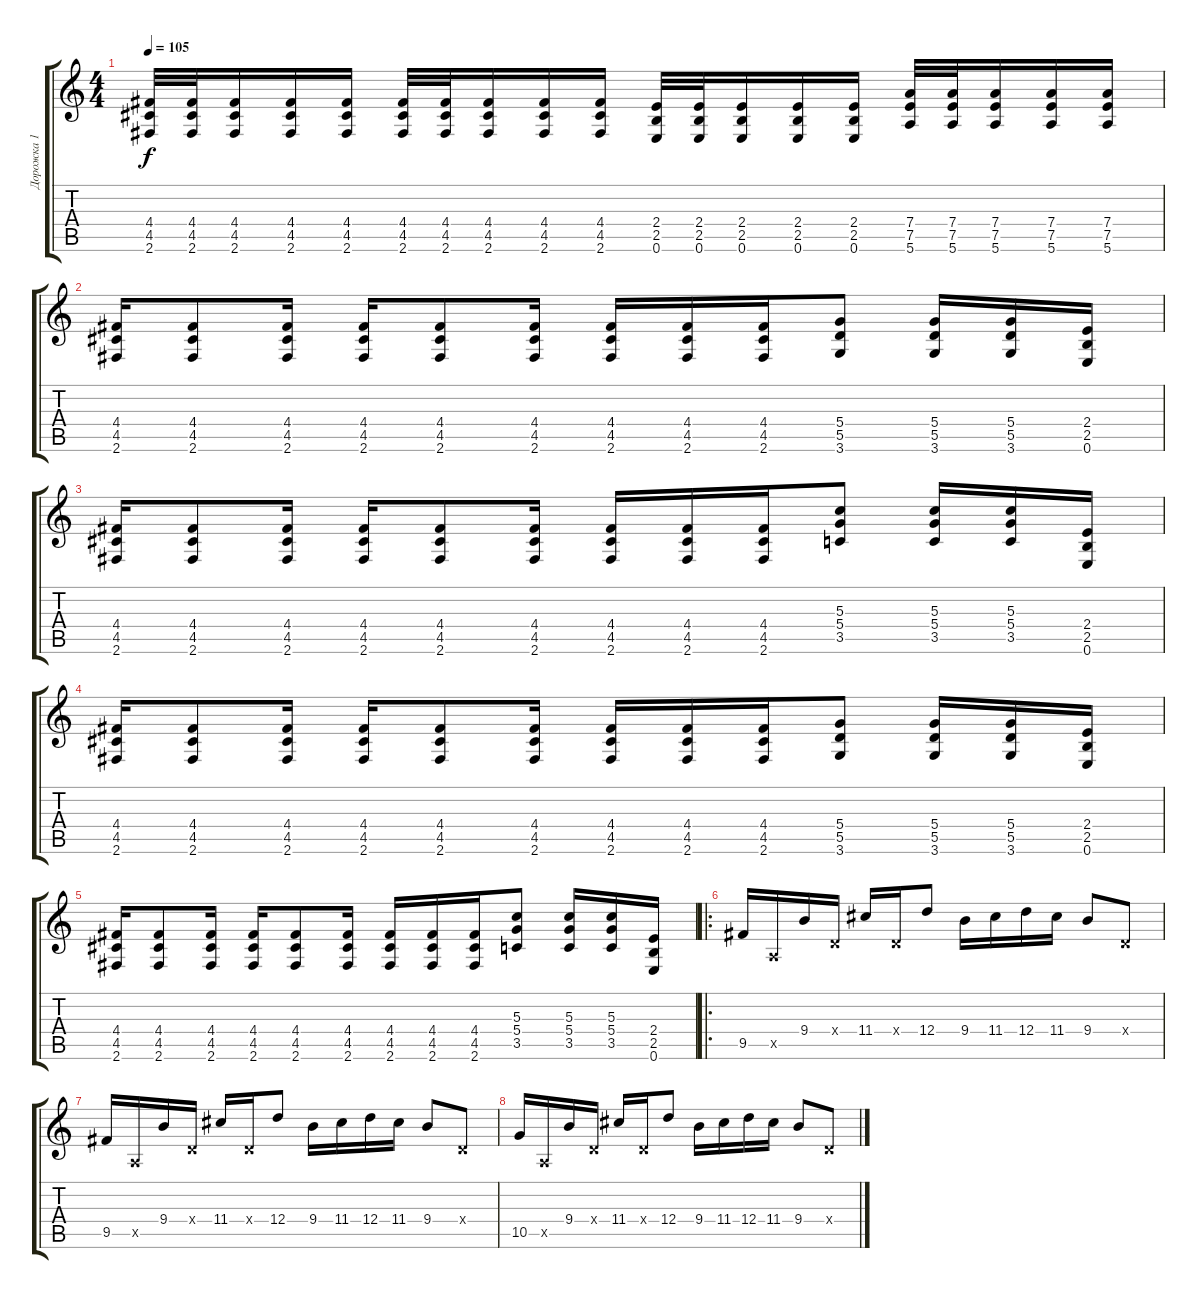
\track ("Дорожка 1" "Дорожка 1") {instrument overdrivenguitar}
\staff {score tabs}
\tuning (E4 B3 G3 D3 A2 E2) {hide}
\ts (4 4)
\tempo 105
\clef g2
\ks c
(4.4 4.5 2.6).32{dy f} (4.4 4.5 2.6).32 (4.4 4.5 2.6).16 (4.4 4.5 2.6).16 (4.4 4.5 2.6).16 (4.4 4.5 2.6).32 (4.4 4.5 2.6).32 (4.4 4.5 2.6).16 (4.4 4.5 2.6).16 (4.4 4.5 2.6).16 (2.4 2.5 0.6).32 (2.4 2.5 0.6).32 (2.4 2.5 0.6).16 (2.4 2.5 0.6).16 (2.4 2.5 0.6).16 (7.4 7.5 5.6).32 (7.4 7.5 5.6).32 (7.4 7.5 5.6).16 (7.4 7.5 5.6).16 (7.4 7.5 5.6).16 |
(4.4 4.5 2.6).16 (4.4 4.5 2.6).8 (4.4 4.5 2.6).16 (4.4 4.5 2.6).16 (4.4 4.5 2.6).8 (4.4 4.5 2.6).16 (4.4 4.5 2.6).16 (4.4 4.5 2.6).16 (4.4 4.5 2.6).16 (5.4 5.5 3.6).8 (5.4 5.5 3.6).16 (5.4 5.5 3.6).16 (2.4 2.5 0.6).16 |
(4.4 4.5 2.6).16 (4.4 4.5 2.6).8 (4.4 4.5 2.6).16 (4.4 4.5 2.6).16 (4.4 4.5 2.6).8 (4.4 4.5 2.6).16 (4.4 4.5 2.6).16 (4.4 4.5 2.6).16 (4.4 4.5 2.6).16 (5.3 5.4 3.5).8 (5.3 5.4 3.5).16 (5.3 5.4 3.5).16 (2.4 2.5 0.6).16 |
(4.4 4.5 2.6).16 (4.4 4.5 2.6).8 (4.4 4.5 2.6).16 (4.4 4.5 2.6).16 (4.4 4.5 2.6).8 (4.4 4.5 2.6).16 (4.4 4.5 2.6).16 (4.4 4.5 2.6).16 (4.4 4.5 2.6).16 (5.4 5.5 3.6).8 (5.4 5.5 3.6).16 (5.4 5.5 3.6).16 (2.4 2.5 0.6).16 |
(4.4 4.5 2.6).16 (4.4 4.5 2.6).8 (4.4 4.5 2.6).16 (4.4 4.5 2.6).16 (4.4 4.5 2.6).8 (4.4 4.5 2.6).16 (4.4 4.5 2.6).16 (4.4 4.5 2.6).16 (4.4 4.5 2.6).16 (5.3 5.4 3.5).8 (5.3 5.4 3.5).16 (5.3 5.4 3.5).16 (2.4 2.5 0.6).16 |
\ro
9.5.16 0.5{x}.16 9.4.16 0.4{x}.16 11.4.16 0.4{x}.16 12.4.8 9.4.16 11.4.16 12.4.16 11.4.16 9.4.8 0.4{x}.8 |
9.5.16 0.5{x}.16 9.4.16 0.4{x}.16 11.4.16 0.4{x}.16 12.4.8 9.4.16 11.4.16 12.4.16 11.4.16 9.4.8 0.4{x}.8 |
10.5.16 0.5{x}.16 9.4.16 0.4{x}.16 11.4.16 0.4{x}.16 12.4.8 9.4.16 11.4.16 12.4.16 11.4.16 9.4.8 0.4{x}.8
